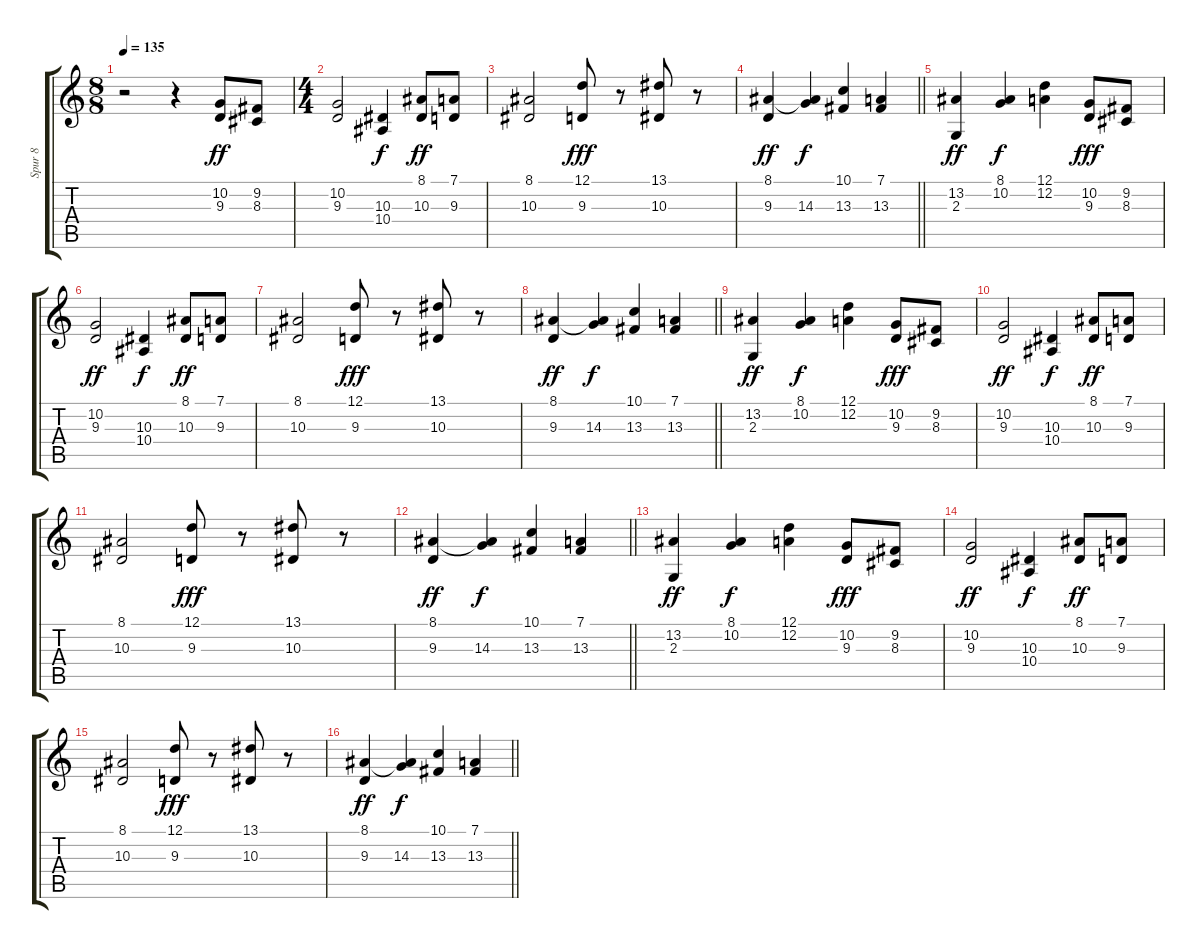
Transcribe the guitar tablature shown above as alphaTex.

\track ("Spur 8" "Spur 8") {instrument trombone}
\staff {score tabs}
\tuning (D4 A3 F3 C3 G2 D2) {hide}
\ts (8 8)
\tempo 135
\clef g2
\ks c
r.2{dy ff instrument trombone} r.4 (10.2 9.3).8 (9.2 8.3).8 |
\ts (4 4)
(10.2 9.3).2 (10.3 10.4).4{dy f} (8.1 10.3).8{dy ff} (7.1 9.3).8 |
(8.1 10.3).2 (12.1 9.3).8{dy fff} r.8 (13.1 10.3).8 r.8 |
\barLineRight lightlight
(8.1 9.3).4{dy ff} (8.1{t} 14.3).4{dy f} (10.1 13.3).4 (7.1 13.3).4 |
(13.2 2.3).4{dy ff} (8.1 10.2).4{dy f} (12.1 12.2).4 (10.2 9.3).8{dy fff} (9.2 8.3).8 |
(10.2 9.3).2{dy ff} (10.3 10.4).4{dy f} (8.1 10.3).8{dy ff} (7.1 9.3).8 |
(8.1 10.3).2 (12.1 9.3).8{dy fff} r.8 (13.1 10.3).8 r.8 |
\barLineRight lightlight
(8.1 9.3).4{dy ff} (8.1{t} 14.3).4{dy f} (10.1 13.3).4 (7.1 13.3).4 |
(13.2 2.3).4{dy ff} (8.1 10.2).4{dy f} (12.1 12.2).4 (10.2 9.3).8{dy fff} (9.2 8.3).8 |
(10.2 9.3).2{dy ff} (10.3 10.4).4{dy f} (8.1 10.3).8{dy ff} (7.1 9.3).8 |
(8.1 10.3).2 (12.1 9.3).8{dy fff} r.8 (13.1 10.3).8 r.8 |
\barLineRight lightlight
(8.1 9.3).4{dy ff} (8.1{t} 14.3).4{dy f} (10.1 13.3).4 (7.1 13.3).4 |
(13.2 2.3).4{dy ff} (8.1 10.2).4{dy f} (12.1 12.2).4 (10.2 9.3).8{dy fff} (9.2 8.3).8 |
(10.2 9.3).2{dy ff} (10.3 10.4).4{dy f} (8.1 10.3).8{dy ff} (7.1 9.3).8 |
(8.1 10.3).2 (12.1 9.3).8{dy fff} r.8 (13.1 10.3).8 r.8 |
\barLineRight lightlight
(8.1 9.3).4{dy ff} (8.1{t} 14.3).4{dy f} (10.1 13.3).4 (7.1 13.3).4
